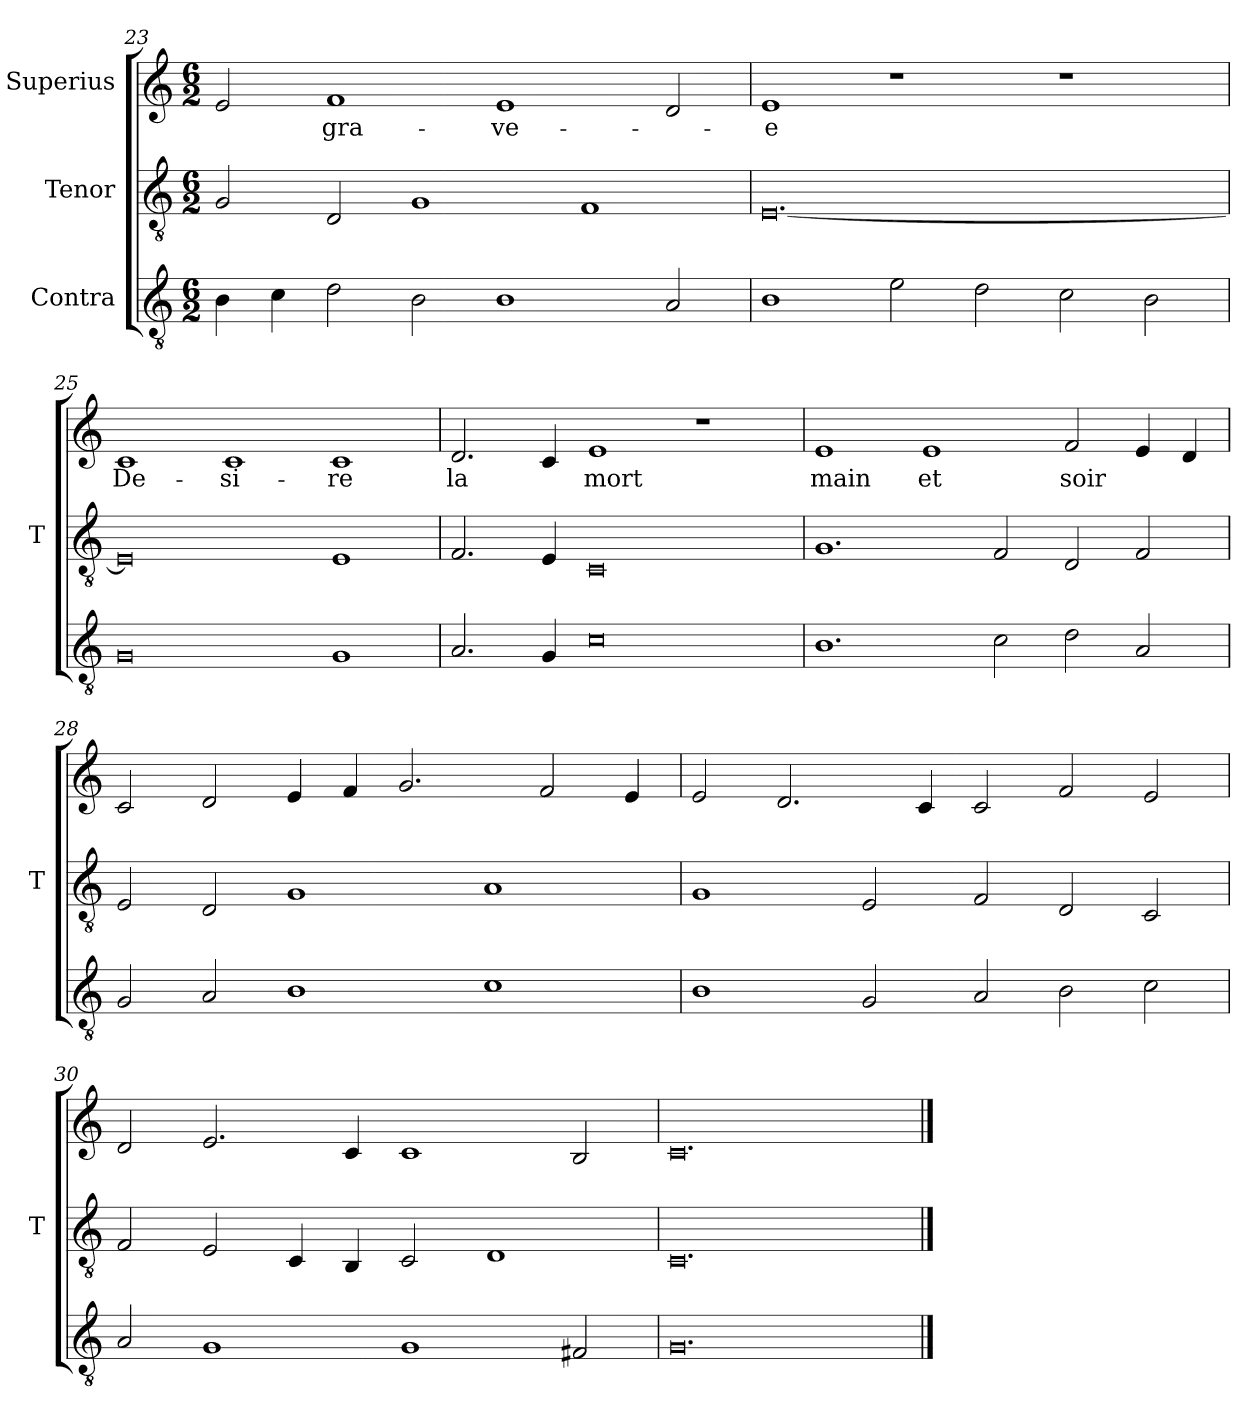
**kern	**kern	**kern	**text
*part3	*part2	*part1	*part1
*staff3	*staff2	*staff1	*staff1
*I"Contra	*I"Tenor	*I"Superius	*
*	*I'T	*	*
*clefGv2	*clefGv2	*clefG2	*
*M6/2	*M6/2	*M6/2	*
=23	=23	=23	=23
4B	2G	2e	.
4c	.	.	.
2d	2D	1f	-gra-
2B	1G	.	.
1B	.	1e	-ve-
.	1F	.	.
2A	.	2d	.
=24	=24	=24	=24
1B	[0.E	1e	-e
2e	.	1r	.
2d	.	.	.
2c	.	1r	.
2B	.	.	.
=25	=25	=25	=25
0G	0E]	1c	De-
.	.	1c	-si-
1G	1E	1c	-re
=26	=26	=26	=26
2.A	2.F	2.d	-la
4G	4E	4c	.
0c	0C	1e	-mort
.	.	1r	.
=27	=27	=27	=27
1.B	1.G	1e	-main
.	.	1e	-et
2c	2F	.	.
2d	2D	2f	-soir
2A	2F	4e	.
.	.	4d	.
=28	=28	=28	=28
2G	2E	2c	.
2A	2D	2d	.
1B	1G	4e	.
.	.	4f	.
.	.	2.g	.
1c	1A	.	.
.	.	2f	.
.	.	4e	.
=29	=29	=29	=29
1B	1G	2e	.
.	.	2.d	.
2G	2E	.	.
.	.	4c	.
2A	2F	2c	.
2B	2D	2f	.
2c	2C	2e	.
=30	=30	=30	=30
2A	2F	2d	.
1G	2E	2.e	.
.	4C	.	.
.	4BB	4c	.
1G	2C	1c	.
.	1D	.	.
2F#X	.	2B	.
=31	=31	=31	=31
0.G	0.C	0.c	.
==	==	==	==
*-	*-	*-	*-
